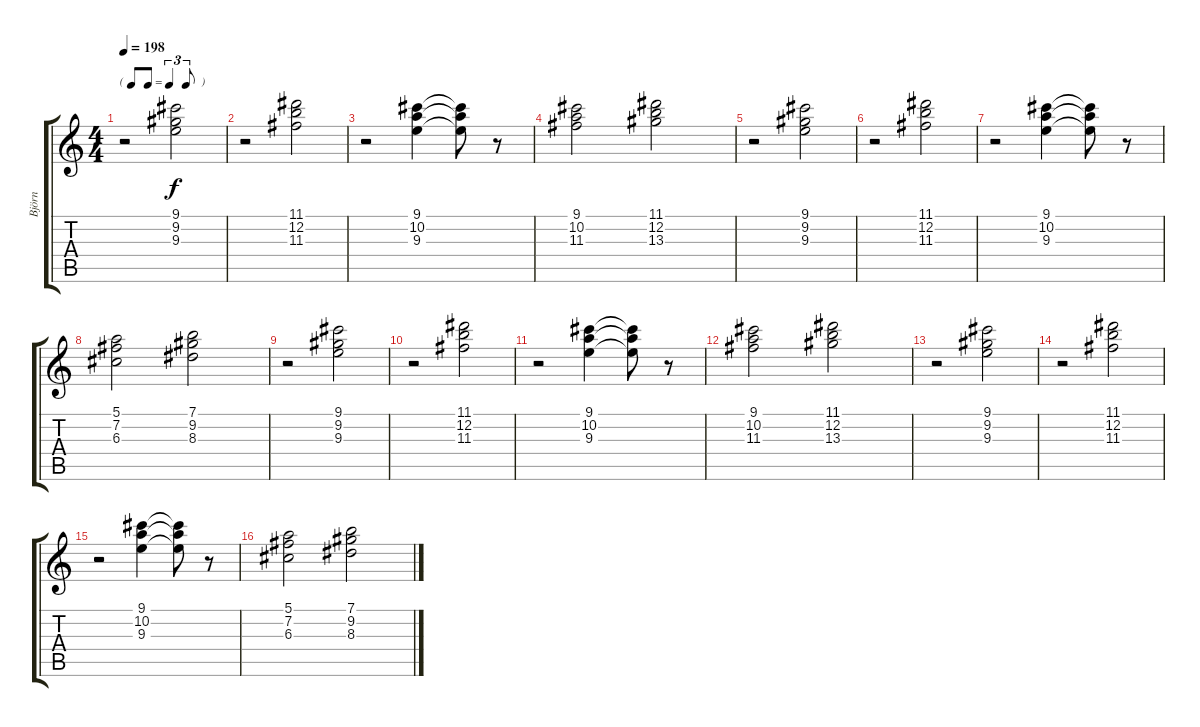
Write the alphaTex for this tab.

\track ("Björn" "Björn") {instrument overdrivenguitar}
\staff {score tabs}
\tuning (E4 B3 G3 D3 A2 E2) {hide}
\ts (4 4)
\tf triplet8th
\tempo 198
\clef g2
\ks c
r.2{dy f} (9.1 9.2 9.3).2 |
r.2 (11.1 12.2 11.3).2 |
r.2 (9.1 10.2 9.3).4 (9.1{t} 10.2{t} 9.3{t}).8 r.8 |
(9.1 10.2 11.3).2 (11.1 12.2 13.3).2 |
r.2 (9.1 9.2 9.3).2 |
r.2 (11.1 12.2 11.3).2 |
r.2 (9.1 10.2 9.3).4 (9.1{t} 10.2{t} 9.3{t}).8 r.8 |
(5.1 7.2 6.3).2 (7.1 9.2 8.3).2 |
r.2 (9.1 9.2 9.3).2 |
r.2 (11.1 12.2 11.3).2 |
r.2 (9.1 10.2 9.3).4 (9.1{t} 10.2{t} 9.3{t}).8 r.8 |
(9.1 10.2 11.3).2 (11.1 12.2 13.3).2 |
r.2 (9.1 9.2 9.3).2 |
r.2 (11.1 12.2 11.3).2 |
r.2 (9.1 10.2 9.3).4 (9.1{t} 10.2{t} 9.3{t}).8 r.8 |
(5.1 7.2 6.3).2 (7.1 9.2 8.3).2
